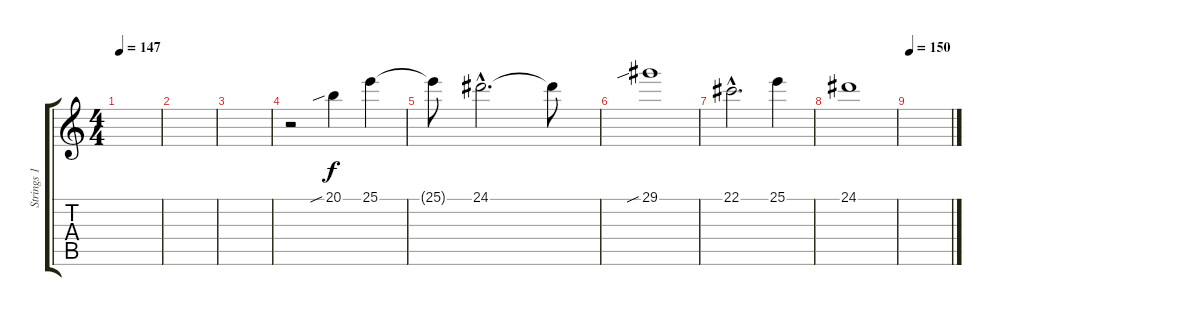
\track ("Strings 1" "Strings 1") {instrument stringensemble1}
\staff {score tabs}
\tuning (Eb4 Bb3 Gb3 Db3 Ab2 Eb2) {hide}
\ts (4 4)
\section ("" "")
\tempo 147
\clef g2
\ks c
|
|
|
r.2 20.1{sib}.4 25.1.4 |
25.1{t}.8 24.1{hac}.2{d} 24.1{t}.8 |
29.1{sib}.1 |
22.1{hac}.2{d} 25.1.4 |
24.1.1 |
\section ("" "")
\tempo 150
